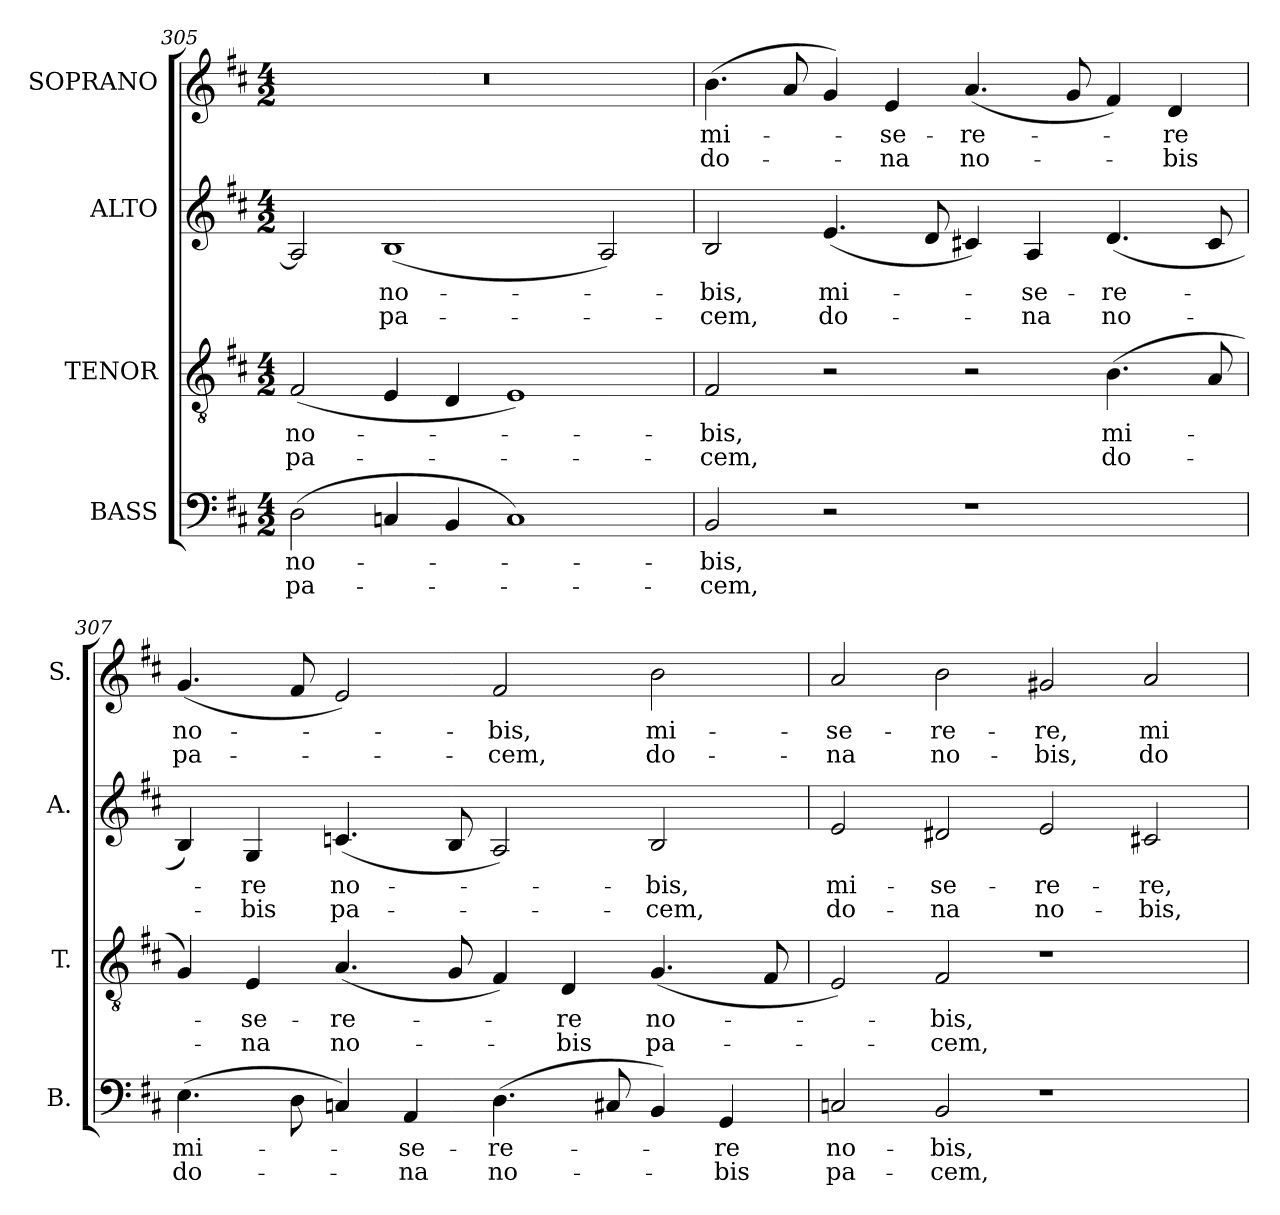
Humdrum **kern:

**kern	**text	**text	**kern	**text	**text	**kern	**text	**text	**kern	**text	**text
*part4	*part4	*part4	*part3	*part3	*part3	*part2	*part2	*part2	*part1	*part1	*part1
*staff4	*staff4	*staff4	*staff3	*staff3	*staff3	*staff2	*staff2	*staff2	*staff1	*staff1	*staff1
*I"BASS	*	*	*I"TENOR	*	*	*I"ALTO	*	*	*I"SOPRANO	*	*
*I'B.	*	*	*I'T.	*	*	*I'A.	*	*	*I'S.	*	*
*clefF4	*	*	*clefGv2	*	*	*clefG2	*	*	*clefG2	*	*
*	*	*	*ITrd7c12	*	*	*	*	*	*	*	*
*k[f#c#]	*	*	*k[f#c#]	*	*	*k[f#c#]	*	*	*k[f#c#]	*	*
*D:	*	*	*D:	*	*	*D:	*	*	*D:	*	*
*M4/2	*	*	*M4/2	*	*	*M4/2	*	*	*M4/2	*	*
=305	=305	=305	=305	=305	=305	=305	=305	=305	=305	=305	=305
!	!LO:LY:b:color=#000000	!LO:LY:b:color=#000000	!	!	!	!	!	!	!	!	!
!	!	!	!	!LO:LY:b:color=#000000	!LO:LY:b:color=#000000	!	!	!	!LO:N:vis=1	!	!
(2Di\	no-	pa-	(2FF#i/	no-	pa-	2Ai/]	.	.	0r	.	.
!	!	!	!	!	!	!	!LO:LY:b:color=#000000	!LO:LY:b:color=#000000	!	!	!
4Cni/	.	.	4EEi/	.	.	(1Bi	no-	pa-	.	.	.
4BBi/	.	.	4DDi/	.	.	.	.	.	.	.	.
1Ci)	.	.	1EEi)	.	.	.	.	.	.	.	.
.	.	.	.	.	.	2Ai/)	.	.	.	.	.
!!LO:LB:g=z
=306	=306	=306	=306	=306	=306	=306	=306	=306	=306	=306	=306
!	!LO:LY:b:color=#000000	!LO:LY:b:color=#000000	!	!	!	!	!	!	!	!	!
!	!	!	!	!LO:LY:b:color=#000000	!LO:LY:b:color=#000000	!	!	!	!	!	!
!	!	!	!	!	!	!	!LO:LY:b:color=#000000	!LO:LY:b:color=#000000	!	!	!
!	!	!	!	!	!	!	!	!	!	!LO:LY:b:color=#000000	!LO:LY:b:color=#000000
2BBi/	-bis,	-cem,	2FF#i/	-bis,	-cem,	2Bi/	-bis,	-cem,	(4.bi\	mi-	do-
.	.	.	.	.	.	.	.	.	8ai/	.	.
!	!	!	!	!	!	!	!LO:LY:b:color=#000000	!LO:LY:b:color=#000000	!	!	!
2r	.	.	2r	.	.	(4.ei/	mi-	do-	4gi/)	.	.
!	!	!	!	!	!	!	!	!	!	!LO:LY:b:color=#000000	!LO:LY:b:color=#000000
.	.	.	.	.	.	.	.	.	4ei/	-se-	-na
.	.	.	.	.	.	8di/	.	.	.	.	.
!	!	!	!	!	!	!	!	!	!	!LO:LY:b:color=#000000	!LO:LY:b:color=#000000
1r	.	.	2r	.	.	4c#Xi/)	.	.	(4.ai/	-re-	no-
!	!	!	!	!	!	!	!LO:LY:b:color=#000000	!LO:LY:b:color=#000000	!	!	!
.	.	.	.	.	.	4Ai/	-se-	-na	.	.	.
.	.	.	.	.	.	.	.	.	8gi/	.	.
!	!	!	!	!LO:LY:b:color=#000000	!LO:LY:b:color=#000000	!	!	!	!	!	!
!	!	!	!	!	!	!	!LO:LY:b:color=#000000	!LO:LY:b:color=#000000	!	!	!
.	.	.	(4.BBi\	mi-	do-	(4.di/	-re-	no-	4f#i/)	.	.
!	!	!	!	!	!	!	!	!	!	!LO:LY:b:color=#000000	!LO:LY:b:color=#000000
.	.	.	.	.	.	.	.	.	4di/	-re	-bis
.	.	.	8AAi/	.	.	8c#i/	.	.	.	.	.
=307	=307	=307	=307	=307	=307	=307	=307	=307	=307	=307	=307
!	!LO:LY:b:color=#000000	!LO:LY:b:color=#000000	!	!	!	!	!	!	!	!	!
!	!	!	!	!	!	!	!	!	!	!LO:LY:b:color=#000000	!LO:LY:b:color=#000000
(4.Ei\	mi-	do-	4GGi/)	.	.	4Bi/)	.	.	(4.gi/	no-	pa-
!	!	!	!	!LO:LY:b:color=#000000	!LO:LY:b:color=#000000	!	!	!	!	!	!
!	!	!	!	!	!	!	!LO:LY:b:color=#000000	!LO:LY:b:color=#000000	!	!	!
.	.	.	4EEi/	-se-	-na	4Gi/	-re	-bis	.	.	.
8Di\	.	.	.	.	.	.	.	.	8f#i/	.	.
!	!	!	!	!LO:LY:b:color=#000000	!LO:LY:b:color=#000000	!	!	!	!	!	!
!	!	!	!	!	!	!	!LO:LY:b:color=#000000	!LO:LY:b:color=#000000	!	!	!
4Cni/)	.	.	(4.AAi/	-re-	no-	(4.cni/	no-	pa-	2ei/)	.	.
!	!LO:LY:b:color=#000000	!LO:LY:b:color=#000000	!	!	!	!	!	!	!	!	!
4AAi/	-se-	-na	.	.	.	.	.	.	.	.	.
.	.	.	8GGi/	.	.	8Bi/	.	.	.	.	.
!	!LO:LY:b:color=#000000	!LO:LY:b:color=#000000	!	!	!	!	!	!	!	!	!
!	!	!	!	!	!	!	!	!	!	!LO:LY:b:color=#000000	!LO:LY:b:color=#000000
(4.Di\	-re-	no-	4FF#i/)	.	.	2Ai/)	.	.	2f#i/	-bis,	-cem,
!	!	!	!	!LO:LY:b:color=#000000	!LO:LY:b:color=#000000	!	!	!	!	!	!
.	.	.	4DDi/	-re	-bis	.	.	.	.	.	.
8C#Xi/	.	.	.	.	.	.	.	.	.	.	.
!	!	!	!	!LO:LY:b:color=#000000	!LO:LY:b:color=#000000	!	!	!	!	!	!
!	!	!	!	!	!	!	!LO:LY:b:color=#000000	!LO:LY:b:color=#000000	!	!	!
!	!	!	!	!	!	!	!	!	!	!LO:LY:b:color=#000000	!LO:LY:b:color=#000000
4BBi/)	.	.	(4.GGi/	no-	pa-	2Bi/	-bis,	-cem,	2bi\	mi-	do-
!	!LO:LY:b:color=#000000	!LO:LY:b:color=#000000	!	!	!	!	!	!	!	!	!
4GGi/	-re	-bis	.	.	.	.	.	.	.	.	.
.	.	.	8FF#i/	.	.	.	.	.	.	.	.
=308	=308	=308	=308	=308	=308	=308	=308	=308	=308	=308	=308
!	!LO:LY:b:color=#000000	!LO:LY:b:color=#000000	!	!	!	!	!	!	!	!	!
!	!	!	!	!	!	!	!LO:LY:b:color=#000000	!LO:LY:b:color=#000000	!	!	!
!	!	!	!	!	!	!	!	!	!	!LO:LY:b:color=#000000	!LO:LY:b:color=#000000
2Cni/	no-	pa-	2EEi/)	.	.	2ei/	mi-	do-	2ai/	-se-	-na
!	!LO:LY:b:color=#000000	!LO:LY:b:color=#000000	!	!	!	!	!	!	!	!	!
!	!	!	!	!LO:LY:b:color=#000000	!LO:LY:b:color=#000000	!	!	!	!	!	!
!	!	!	!	!	!	!	!LO:LY:b:color=#000000	!LO:LY:b:color=#000000	!	!	!
!	!	!	!	!	!	!	!	!	!	!LO:LY:b:color=#000000	!LO:LY:b:color=#000000
2BBi/	-bis,	-cem,	2FF#i/	-bis,	-cem,	2d#Xi/	-se-	-na	2bi\	-re-	no-
!	!	!	!	!	!	!	!LO:LY:b:color=#000000	!LO:LY:b:color=#000000	!	!	!
!	!	!	!	!	!	!	!	!	!	!LO:LY:b:color=#000000	!LO:LY:b:color=#000000
1r	.	.	1r	.	.	2ei/	-re-	no-	2g#Xi/	-re,	-bis,
!	!	!	!	!	!	!	!LO:LY:b:color=#000000	!LO:LY:b:color=#000000	!	!	!
!	!	!	!	!	!	!	!	!	!	!LO:LY:b:color=#000000	!LO:LY:b:color=#000000
.	.	.	.	.	.	2c#Xi/	-re,	-bis,	2ai/	mi-	do-
=	=	=	=	=	=	=	=	=	=	=	=
*-	*-	*-	*-	*-	*-	*-	*-	*-	*-	*-	*-
